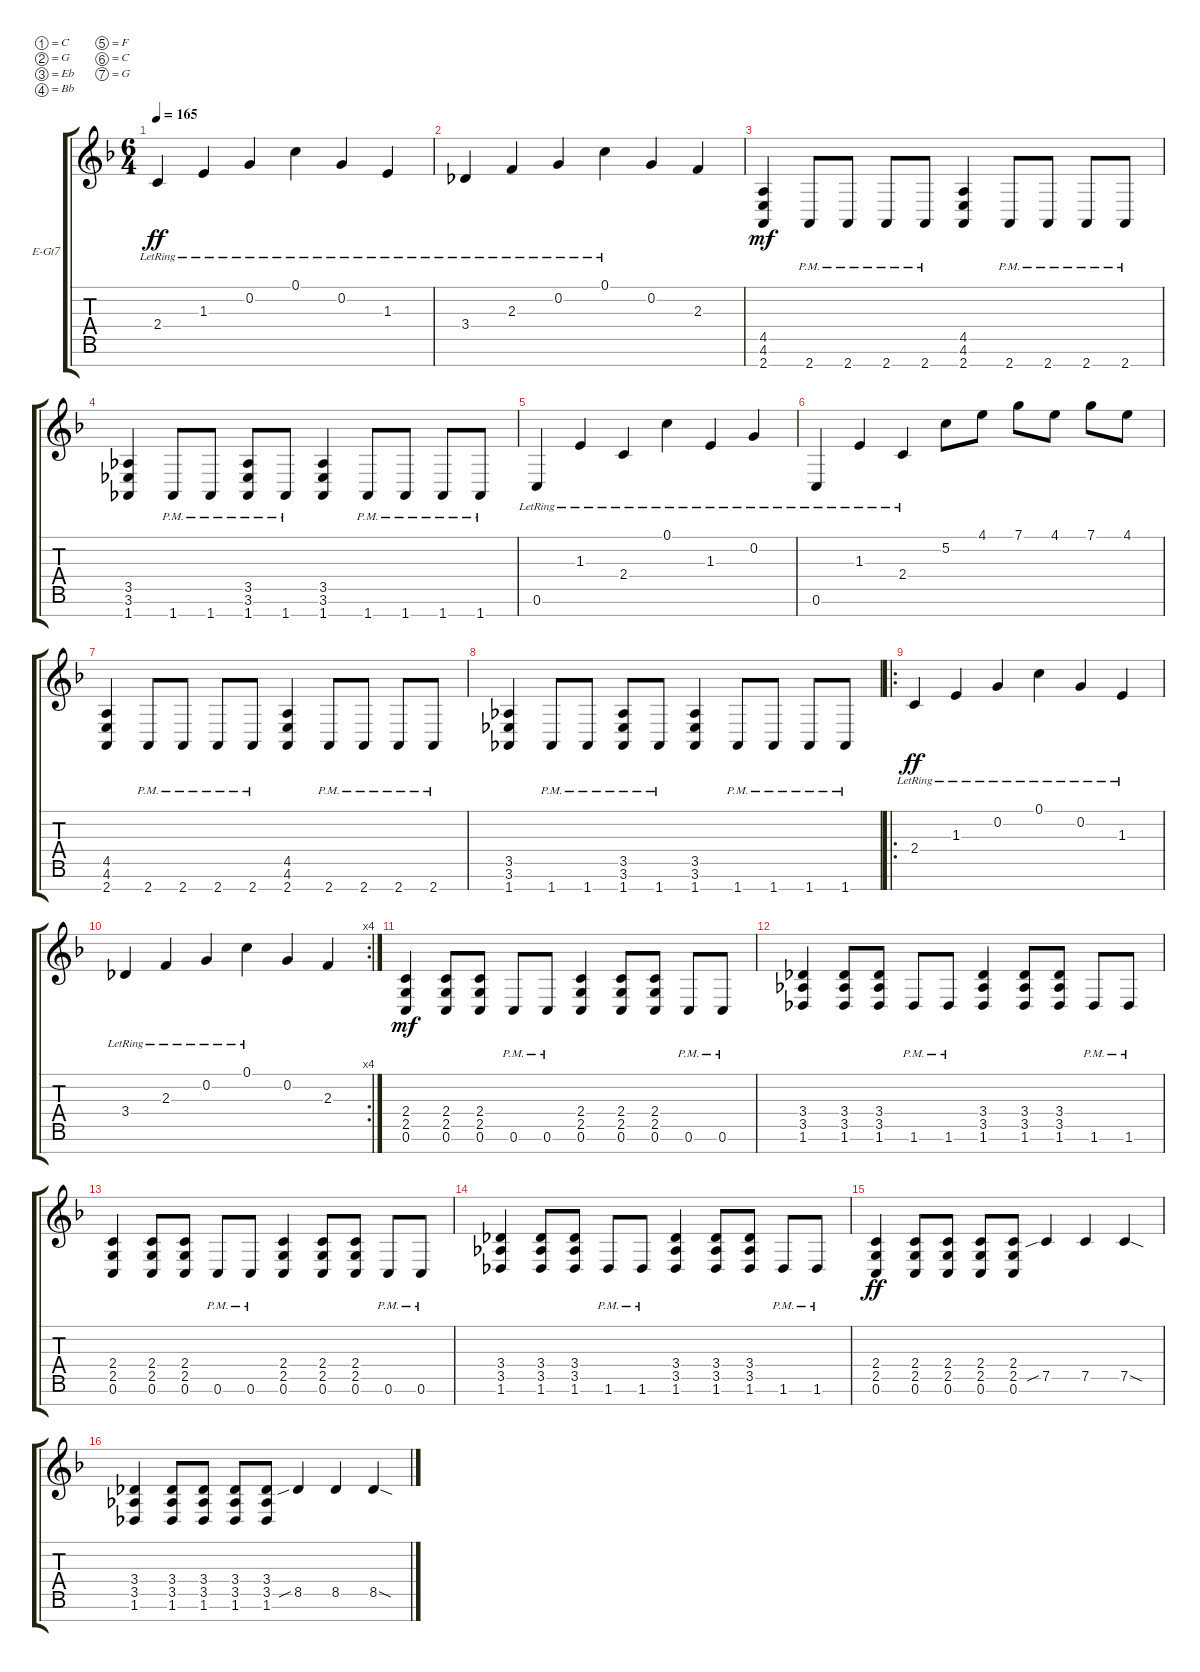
\defaultSystemsLayout 4
\bracketExtendMode groupsimilarinstruments
\firstSystemTrackNameOrientation horizontal
\otherSystemsTrackNameOrientation horizontal
\track ("Electric Guitar I" "E-Gt7") {instrument distortionguitar}
\staff {score tabs}
\tuning (C4 G3 Eb3 Bb2 F2 C2 G1)
\ts (6 4)
\tempo 165
\clef g2
\ks f
2.4{lr}.4{dy ff} 1.3{lr}.4 0.2{lr}.4 0.1{lr}.4 0.2{lr}.4 1.3{lr}.4 |
3.4{lr}.4 2.3{lr}.4 0.2{lr}.4 0.1{lr}.4 0.2.4 2.3.4 |
(2.7 4.6 4.5).4{dy mf} 2.7{pm}.8 2.7{pm}.8 2.7{pm}.8 2.7{pm}.8 (2.7 4.6 4.5).4 2.7{pm}.8 2.7{pm}.8 2.7{pm}.8 2.7{pm}.8 |
(1.7 3.6 3.5).4 1.7{pm}.8 1.7{pm}.8 (1.7{pm} 3.6 3.5).8 1.7{pm}.8 (1.7 3.6 3.5).4 1.7{pm}.8 1.7{pm}.8 1.7{pm}.8 1.7{pm}.8 |
0.6{lr}.4 1.3{lr}.4 2.4{lr}.4 0.1{lr}.4 1.3{lr}.4 0.2{lr}.4 |
0.6{lr}.4 1.3{lr}.4 2.4{lr}.4 5.2.8 4.1.8 7.1.8 4.1.8 7.1.8 4.1.8 |
(2.7 4.6 4.5).4 2.7{pm}.8 2.7{pm}.8 2.7{pm}.8 2.7{pm}.8 (2.7 4.6 4.5).4 2.7{pm}.8 2.7{pm}.8 2.7{pm}.8 2.7{pm}.8 |
(1.7 3.6 3.5).4 1.7{pm}.8 1.7{pm}.8 (1.7{pm} 3.6 3.5).8 1.7{pm}.8 (1.7 3.6 3.5).4 1.7{pm}.8 1.7{pm}.8 1.7{pm}.8 1.7{pm}.8 |
\ro
2.4{lr}.4{dy ff} 1.3{lr}.4 0.2{lr}.4 0.1{lr}.4 0.2{lr}.4 1.3{lr}.4 |
\rc 4
3.4{lr}.4 2.3{lr}.4 0.2{lr}.4 0.1{lr}.4 0.2.4 2.3.4 |
(0.6 2.5 2.4).4{dy mf} (0.6 2.5 2.4).8 (0.6 2.5 2.4).8 0.6{pm}.8 0.6{pm}.8 (0.6 2.5 2.4).4 (0.6 2.5 2.4).8 (0.6 2.5 2.4).8 0.6{pm}.8 0.6{pm}.8 |
(1.6 3.5 3.4).4 (1.6 3.5 3.4).8 (1.6 3.5 3.4).8 1.6{pm}.8 1.6{pm}.8 (1.6 3.5 3.4).4 (1.6 3.5 3.4).8 (1.6 3.5 3.4).8 1.6{pm}.8 1.6{pm}.8 |
(0.6 2.5 2.4).4 (0.6 2.5 2.4).8 (0.6 2.5 2.4).8 0.6{pm}.8 0.6{pm}.8 (0.6 2.5 2.4).4 (0.6 2.5 2.4).8 (0.6 2.5 2.4).8 0.6{pm}.8 0.6{pm}.8 |
(1.6 3.5 3.4).4 (1.6 3.5 3.4).8 (1.6 3.5 3.4).8 1.6{pm}.8 1.6{pm}.8 (1.6 3.5 3.4).4 (1.6 3.5 3.4).8 (1.6 3.5 3.4).8 1.6{pm}.8 1.6{pm}.8 |
(0.6 2.5 2.4).4{dy ff} (0.6 2.5 2.4).8 (0.6 2.5 2.4).8 (0.6 2.5 2.4).8 (0.6 2.5 2.4).8 7.5{sib}.4 7.5.4 7.5{sod}.4 |
(1.6 3.5 3.4).4 (1.6 3.5 3.4).8 (1.6 3.5 3.4).8 (1.6 3.5 3.4).8 (1.6 3.5 3.4).8 8.5{sib}.4 8.5.4 8.5{sod}.4
